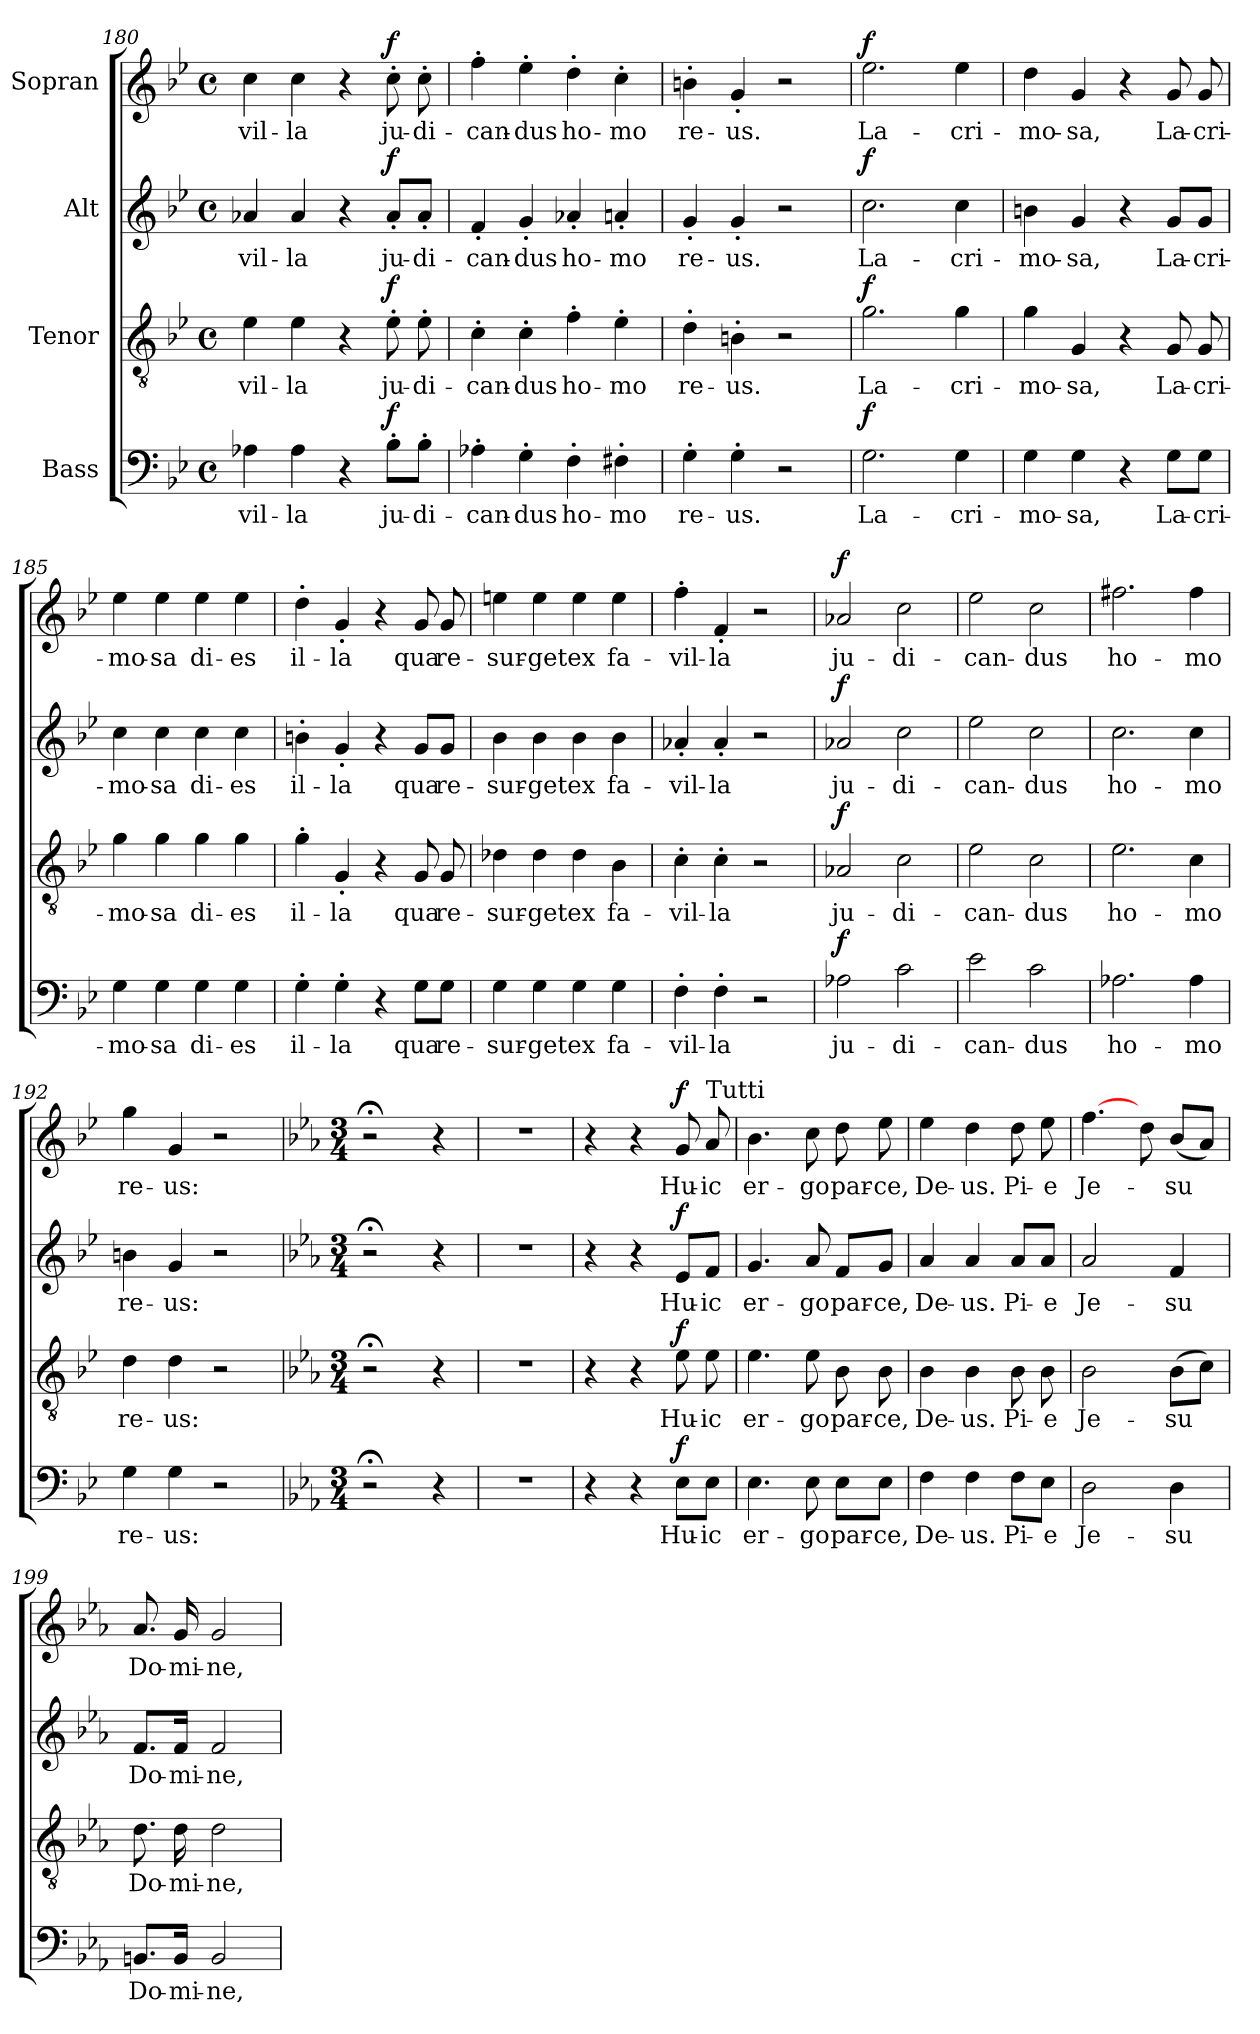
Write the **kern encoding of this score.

**kern	**text	**dynam	**kern	**text	**dynam	**kern	**text	**dynam	**kern	**text	**dynam
*part4	*part4	*part4	*part3	*part3	*part3	*part2	*part2	*part2	*part1	*part1	*part1
*staff4	*staff4	*staff4	*staff3	*staff3	*staff3	*staff2	*staff2	*staff2	*staff1	*staff1	*staff1
*I"Bass	*	*	*I"Tenor	*	*	*I"Alt	*	*	*I"Sopran	*	*
*clefF4	*	*	*clefGv2	*	*	*clefG2	*	*	*clefG2	*	*
*k[b-e-]	*	*	*k[b-e-]	*	*	*k[b-e-]	*	*	*k[b-e-]	*	*
*B-:	*	*	*B-:	*	*	*B-:	*	*	*B-:	*	*
*M4/4	*	*	*M4/4	*	*	*M4/4	*	*	*M4/4	*	*
*met(c)	*	*	*met(c)	*	*	*met(c)	*	*	*met(c)	*	*
=180	=180	=180	=180	=180	=180	=180	=180	=180	=180	=180	=180
!	!LO:LY:b	!	!	!LO:LY:b	!	!	!LO:LY:b	!	!	!LO:LY:b	!
4A-X\	-vil-	.	4e-\	-vil-	.	4a-X/	-vil-	.	4cc\	-vil-	.
!	!LO:LY:b	!	!	!LO:LY:b	!	!	!LO:LY:b	!	!	!LO:LY:b	!
4A-\	-la	.	4e-\	-la	.	4a-/	-la	.	4cc\	-la	.
4r	.	.	4r	.	.	4r	.	.	4r	.	.
!	!LO:LY:b	!LO:DY:a	!	!LO:LY:b	!LO:DY:a	!	!LO:LY:b	!LO:DY:a	!	!LO:LY:b	!LO:DY:a
8B-'\L	ju-	f	8e-'\	ju-	f	8a-'/L	ju-	f	8cc'\	ju-	f
!	!LO:LY:b	!	!	!LO:LY:b	!	!	!LO:LY:b	!	!	!LO:LY:b	!
8B-'\J	-di-	.	8e-'\	-di-	.	8a-'/J	-di-	.	8cc'\	-di-	.
=181	=181	=181	=181	=181	=181	=181	=181	=181	=181	=181	=181
!	!LO:LY:b	!	!	!LO:LY:b	!	!	!LO:LY:b	!	!	!LO:LY:b	!
4A-X'\	-can-	.	4c'\	-can-	.	4f'/	-can-	.	4ff'\	-can-	.
!	!LO:LY:b	!	!	!LO:LY:b	!	!	!LO:LY:b	!	!	!LO:LY:b	!
4G'\	-dus	.	4c'\	-dus	.	4g'/	-dus	.	4ee-'\	-dus	.
!	!LO:LY:b	!	!	!LO:LY:b	!	!	!LO:LY:b	!	!	!LO:LY:b	!
4F'\	ho-	.	4f'\	ho-	.	4a-X'/	ho-	.	4dd'\	ho-	.
!	!LO:LY:b	!	!	!LO:LY:b	!	!	!LO:LY:b	!	!	!LO:LY:b	!
4F#X'\	-mo	.	4e-'\	-mo	.	4an'/	-mo	.	4cc'\	-mo	.
!!LO:LB:g=z
=182	=182	=182	=182	=182	=182	=182	=182	=182	=182	=182	=182
!	!LO:LY:b	!	!	!LO:LY:b	!	!	!LO:LY:b	!	!	!LO:LY:b	!
4G'\	re-	.	4d'\	re-	.	4g'/	re-	.	4bn'\	re-	.
!	!LO:LY:b	!	!	!LO:LY:b	!	!	!LO:LY:b	!	!	!LO:LY:b	!
4G'\	-us.	.	4Bn'\	-us.	.	4g'/	-us.	.	4g'/	-us.	.
2r	.	.	2r	.	.	2r	.	.	2r	.	.
=183	=183	=183	=183	=183	=183	=183	=183	=183	=183	=183	=183
!	!LO:LY:b	!LO:DY:a	!	!LO:LY:b	!LO:DY:a	!	!LO:LY:b	!LO:DY:a	!	!LO:LY:b	!LO:DY:a
2.G\	La-	f	2.g\	La-	f	2.cc\	La-	f	2.ee-\	La-	f
!	!LO:LY:b	!	!	!LO:LY:b	!	!	!LO:LY:b	!	!	!LO:LY:b	!
4G\	-cri-	.	4g\	-cri-	.	4cc\	-cri-	.	4ee-\	-cri-	.
=184	=184	=184	=184	=184	=184	=184	=184	=184	=184	=184	=184
!	!LO:LY:b	!	!	!LO:LY:b	!	!	!LO:LY:b	!	!	!LO:LY:b	!
4G\	-mo-	.	4g\	-mo-	.	4bn\	-mo-	.	4dd\	-mo-	.
!	!LO:LY:b	!	!	!LO:LY:b	!	!	!LO:LY:b	!	!	!LO:LY:b	!
4G\	-sa,	.	4G/	-sa,	.	4g/	-sa,	.	4g/	-sa,	.
4r	.	.	4r	.	.	4r	.	.	4r	.	.
!	!LO:LY:b	!	!	!LO:LY:b	!	!	!LO:LY:b	!	!	!LO:LY:b	!
8G\L	La-	.	8G/	La-	.	8g/L	La-	.	8g/	La-	.
!	!LO:LY:b	!	!	!LO:LY:b	!	!	!LO:LY:b	!	!	!LO:LY:b	!
8G\J	-cri-	.	8G/	-cri-	.	8g/J	-cri-	.	8g/	-cri-	.
=185	=185	=185	=185	=185	=185	=185	=185	=185	=185	=185	=185
!	!LO:LY:b	!	!	!LO:LY:b	!	!	!LO:LY:b	!	!	!LO:LY:b	!
4G\	-mo-	.	4g\	-mo-	.	4cc\	-mo-	.	4ee-\	-mo-	.
!	!LO:LY:b	!	!	!LO:LY:b	!	!	!LO:LY:b	!	!	!LO:LY:b	!
4G\	-sa	.	4g\	-sa	.	4cc\	-sa	.	4ee-\	-sa	.
!	!LO:LY:b	!	!	!LO:LY:b	!	!	!LO:LY:b	!	!	!LO:LY:b	!
4G\	di-	.	4g\	di-	.	4cc\	di-	.	4ee-\	di-	.
!	!LO:LY:b	!	!	!LO:LY:b	!	!	!LO:LY:b	!	!	!LO:LY:b	!
4G\	-es	.	4g\	-es	.	4cc\	-es	.	4ee-\	-es	.
=186	=186	=186	=186	=186	=186	=186	=186	=186	=186	=186	=186
!	!LO:LY:b	!	!	!LO:LY:b	!	!	!LO:LY:b	!	!	!LO:LY:b	!
4G'\	il-	.	4g'\	il-	.	4bn'\	il-	.	4dd'\	il-	.
!	!LO:LY:b	!	!	!LO:LY:b	!	!	!LO:LY:b	!	!	!LO:LY:b	!
4G'\	-la	.	4G'/	-la	.	4g'/	-la	.	4g'/	-la	.
4r	.	.	4r	.	.	4r	.	.	4r	.	.
!	!LO:LY:b	!	!	!LO:LY:b	!	!	!LO:LY:b	!	!	!LO:LY:b	!
8G\L	qua	.	8G/	qua	.	8g/L	qua	.	8g/	qua	.
!	!LO:LY:b	!	!	!LO:LY:b	!	!	!LO:LY:b	!	!	!LO:LY:b	!
8G\J	re-	.	8G/	re-	.	8g/J	re-	.	8g/	re-	.
=187	=187	=187	=187	=187	=187	=187	=187	=187	=187	=187	=187
!	!LO:LY:b	!	!	!LO:LY:b	!	!	!LO:LY:b	!	!	!LO:LY:b	!
4G\	-sur-	.	4d-X\	-sur-	.	4b-\	-sur-	.	4een\	-sur-	.
!	!LO:LY:b	!	!	!LO:LY:b	!	!	!LO:LY:b	!	!	!LO:LY:b	!
4G\	-get	.	4d-\	-get	.	4b-\	-get	.	4ee\	-get	.
!	!LO:LY:b	!	!	!LO:LY:b	!	!	!LO:LY:b	!	!	!LO:LY:b	!
4G\	ex	.	4d-\	ex	.	4b-\	ex	.	4ee\	ex	.
!	!LO:LY:b	!	!	!LO:LY:b	!	!	!LO:LY:b	!	!	!LO:LY:b	!
4G\	fa-	.	4B-\	fa-	.	4b-\	fa-	.	4ee\	fa-	.
!!LO:PB:g=z
=188	=188	=188	=188	=188	=188	=188	=188	=188	=188	=188	=188
!	!LO:LY:b	!	!	!LO:LY:b	!	!	!LO:LY:b	!	!	!LO:LY:b	!
4F'\	-vil-	.	4c'\	-vil-	.	4a-X'/	-vil-	.	4ff'\	-vil-	.
!	!LO:LY:b	!	!	!LO:LY:b	!	!	!LO:LY:b	!	!	!LO:LY:b	!
4F'\	-la	.	4c'\	-la	.	4a-'/	-la	.	4f'/	-la	.
2r	.	.	2r	.	.	2r	.	.	2r	.	.
=189	=189	=189	=189	=189	=189	=189	=189	=189	=189	=189	=189
!	!LO:LY:b	!LO:DY:a	!	!LO:LY:b	!LO:DY:a	!	!LO:LY:b	!LO:DY:a	!	!LO:LY:b	!LO:DY:a
2A-X\	ju-	f	2A-X/	ju-	f	2a-X/	ju-	f	2a-X/	ju-	f
!	!LO:LY:b	!	!	!LO:LY:b	!	!	!LO:LY:b	!	!	!LO:LY:b	!
2c\	-di-	.	2c\	-di-	.	2cc\	-di-	.	2cc\	-di-	.
=190	=190	=190	=190	=190	=190	=190	=190	=190	=190	=190	=190
!	!LO:LY:b	!	!	!LO:LY:b	!	!	!LO:LY:b	!	!	!LO:LY:b	!
2e-\	-can-	.	2e-\	-can-	.	2ee-\	-can-	.	2ee-\	-can-	.
!	!LO:LY:b	!	!	!LO:LY:b	!	!	!LO:LY:b	!	!	!LO:LY:b	!
2c\	-dus	.	2c\	-dus	.	2cc\	-dus	.	2cc\	-dus	.
=191	=191	=191	=191	=191	=191	=191	=191	=191	=191	=191	=191
!	!LO:LY:b	!	!	!LO:LY:b	!	!	!LO:LY:b	!	!	!LO:LY:b	!
2.A-X\	ho-	.	2.e-\	ho-	.	2.cc\	ho-	.	2.ff#X\	ho-	.
!	!LO:LY:b	!	!	!LO:LY:b	!	!	!LO:LY:b	!	!	!LO:LY:b	!
4A-\	-mo	.	4c\	-mo	.	4cc\	-mo	.	4ff#\	-mo	.
=192	=192	=192	=192	=192	=192	=192	=192	=192	=192	=192	=192
!	!LO:LY:b	!	!	!LO:LY:b	!	!	!LO:LY:b	!	!	!LO:LY:b	!
4G\	re-	.	4d\	re-	.	4bn\	re-	.	4gg\	re-	.
!	!LO:LY:b	!	!	!LO:LY:b	!	!	!LO:LY:b	!	!	!LO:LY:b	!
4G\	-us:	.	4d\	-us:	.	4g/	-us:	.	4g/	-us:	.
2r	.	.	2r	.	.	2r	.	.	2r	.	.
=193	=193	=193	=193	=193	=193	=193	=193	=193	=193	=193	=193
*k[b-e-a-]	*	*	*k[b-e-a-]	*	*	*k[b-e-a-]	*	*	*k[b-e-a-]	*	*
*E-:	*	*	*E-:	*	*	*E-:	*	*	*E-:	*	*
*M3/4	*	*	*M3/4	*	*	*M3/4	*	*	*M3/4	*	*
2r;<	.	.	2r;<	.	.	2r;<	.	.	2r;<	.	.
4r	.	.	4r	.	.	4r	.	.	4r	.	.
!!LO:LB:g=z
=194	=194	=194	=194	=194	=194	=194	=194	=194	=194	=194	=194
2.r	.	.	2.r	.	.	2.r	.	.	2.r	.	.
=195	=195	=195	=195	=195	=195	=195	=195	=195	=195	=195	=195
4r	.	.	4r	.	.	4r	.	.	4r	.	.
4r	.	.	4r	.	.	4r	.	.	4r	.	.
!	!LO:LY:b	!LO:DY:a	!	!LO:LY:b	!LO:DY:a	!	!LO:LY:b	!LO:DY:a	!	!LO:LY:b	!LO:DY:a
8E-\L	Hu-	f	8e-\	Hu-	f	8e-/L	Hu-	f	8g/	Hu-	f
!	!	!	!	!	!	!	!	!	!LO:TX:a:t=Tutti	!	!
!	!LO:LY:b	!	!	!LO:LY:b	!	!	!LO:LY:b	!	!	!LO:LY:b	!
8E-\J	-ic	.	8e-\	-ic	.	8f/J	-ic	.	8a-/	-ic	.
=196	=196	=196	=196	=196	=196	=196	=196	=196	=196	=196	=196
!	!LO:LY:b	!	!	!LO:LY:b	!	!	!LO:LY:b	!	!	!LO:LY:b	!
4.E-\	er-	.	4.e-\	er-	.	4.g/	er-	.	4.b-\	er-	.
!	!LO:LY:b	!	!	!LO:LY:b	!	!	!LO:LY:b	!	!	!LO:LY:b	!
8E-\	-go	.	8e-\	-go	.	8a-/	-go	.	8cc\	-go	.
!	!LO:LY:b	!	!	!LO:LY:b	!	!	!LO:LY:b	!	!	!LO:LY:b	!
8E-\L	par-	.	8B-\	par-	.	8f/L	par-	.	8dd\	par-	.
!	!LO:LY:b	!	!	!LO:LY:b	!	!	!LO:LY:b	!	!	!LO:LY:b	!
8E-\J	-ce,	.	8B-\	-ce,	.	8g/J	-ce,	.	8ee-\	-ce,	.
=197	=197	=197	=197	=197	=197	=197	=197	=197	=197	=197	=197
!	!LO:LY:b	!	!	!LO:LY:b	!	!	!LO:LY:b	!	!	!LO:LY:b	!
4F\	De-	.	4B-\	De-	.	4a-/	De-	.	4ee-\	De-	.
!	!LO:LY:b	!	!	!LO:LY:b	!	!	!LO:LY:b	!	!	!LO:LY:b	!
4F\	-us.	.	4B-\	-us.	.	4a-/	-us.	.	4dd\	-us.	.
!	!LO:LY:b	!	!	!LO:LY:b	!	!	!LO:LY:b	!	!	!LO:LY:b	!
8F\L	Pi-	.	8B-\	Pi-	.	8a-/L	Pi-	.	8dd\	Pi-	.
!	!LO:LY:b	!	!	!LO:LY:b	!	!	!LO:LY:b	!	!	!LO:LY:b	!
8E-\J	-e	.	8B-\	-e	.	8a-/J	-e	.	8ee-\	-e	.
=198	=198	=198	=198	=198	=198	=198	=198	=198	=198	=198	=198
!	!LO:LY:b	!	!	!LO:LY:b	!	!	!LO:LY:b	!	!	!LO:LY:b	!
2D\	Je-	.	2B-\	Je-	.	2a-/	Je-	.	[4.ff\	Je-	.
.	.	.	.	.	.	.	.	.	8dd\	.	.
!	!LO:LY:b	!	!	!LO:LY:b	!	!	!LO:LY:b	!	!	!LO:LY:b	!
4D\	-su	.	(>8B-\L	-su	.	4f/	-su	.	(<8b-/L	-su	.
.	.	.	8c\J)	.	.	.	.	.	8a-/J)	.	.
=199	=199	=199	=199	=199	=199	=199	=199	=199	=199	=199	=199
!	!LO:LY:b	!	!	!LO:LY:b	!	!	!LO:LY:b	!	!	!LO:LY:b	!
8.BBn/L	Do-	.	8.d\	Do-	.	8.f/L	Do-	.	8.a-/	Do-	.
!	!LO:LY:b	!	!	!LO:LY:b	!	!	!LO:LY:b	!	!	!LO:LY:b	!
16BB/Jk	-mi-	.	16d\	-mi-	.	16f/Jk	-mi-	.	16g/	-mi-	.
!	!LO:LY:b	!	!	!LO:LY:b	!	!	!LO:LY:b	!	!	!LO:LY:b	!
2BB/	-ne,	.	2d\	-ne,	.	2f/	-ne,	.	2g/	-ne,	.
=	=	=	=	=	=	=	=	=	=	=	=
*-	*-	*-	*-	*-	*-	*-	*-	*-	*-	*-	*-
